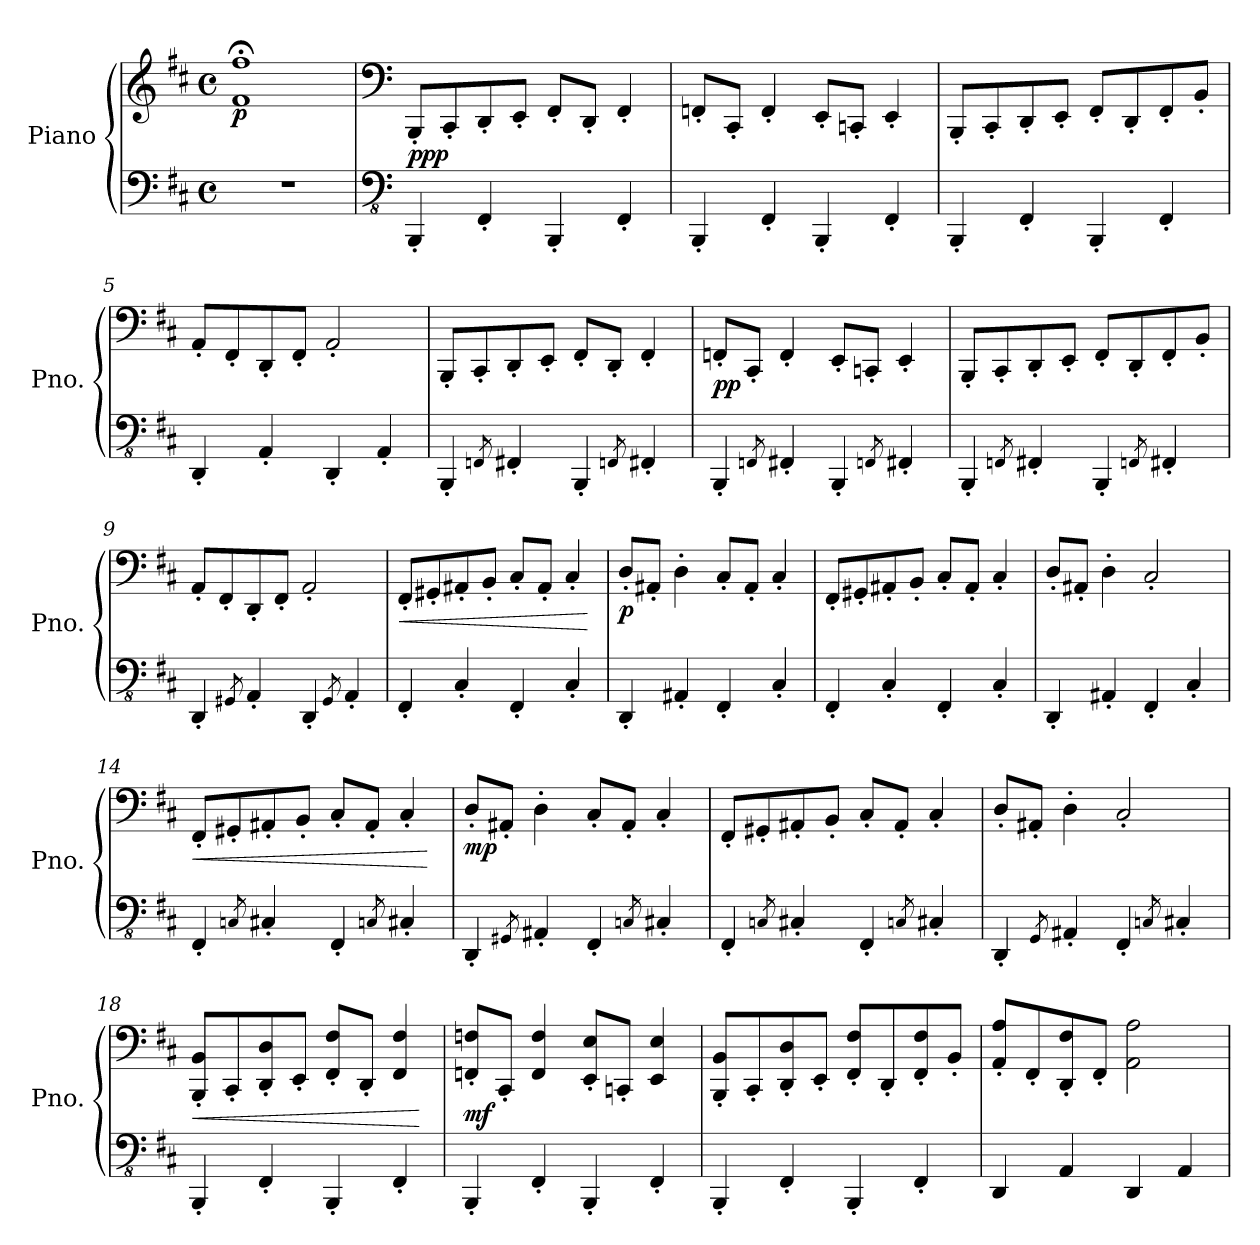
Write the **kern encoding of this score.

**kern	**kern	**dynam
*part1	*part1	*part1
*staff2	*staff1	*staff1/2
*I"Piano	*	*
*I'Pno.	*	*
*clefF4	*clefG2	*
*k[f#c#]	*k[f#c#]	*
*M4/4	*M4/4	*
*met(c)	*met(c)	*
*MM110	*MM110	*
=1	=1	=1
!	!	!LO:DY:b
1r	1f#;< 1ff#;<	p
=2	=2	=2
*clefFv4	*clefF4	*
!	!	!LO:DY:a=2
4BBBB'/	8BBB'/L	ppp
.	8CC#'/	.
4FFF#'/	8DD'/	.
.	8EE'/J	.
4BBBB'/	8FF#'/L	.
.	8DD'/J	.
4FFF#'/	4FF#'/	.
=3	=3	=3
4BBBB'/	8FFn'/L	.
.	8CC#'/J	.
4FFF#'/	4FF'/	.
4BBBB'/	8EE'/L	.
.	8CCn'/J	.
4FFF#'/	4EE'/	.
=4	=4	=4
4BBBB'/	8BBB'/L	.
.	8CC#'/	.
4FFF#'/	8DD'/	.
.	8EE'/J	.
4BBBB'/	8FF#'/L	.
.	8DD'/	.
4FFF#'/	8FF#'/	.
.	8BB'/J	.
=5	=5	=5
4DDD'/	8AA'/L	.
.	8FF#'/	.
4AAA'/	8DD'/	.
.	8FF#'/J	.
4DDD'/	2AA'/	.
4AAA'/	.	.
!!LO:LB:g=z
=6	=6	=6
*	*MM120	*
4BBBB'/	8BBB'/L	.
.	8CC#'/	.
8qFFFn/	.	.
4FFF#X'/	8DD'/	.
.	8EE'/J	.
4BBBB'/	8FF#'/L	.
.	8DD'/J	.
8qFFFn/	.	.
4FFF#X'/	4FF#'/	.
=7	=7	=7
!	!	!LO:DY:b
4BBBB'/	8FFn'/L	pp
.	8CC#'/J	.
8qFFFn/	.	.
4FFF#X'/	4FF'/	.
4BBBB'/	8EE'/L	.
.	8CCn'/J	.
8qFFFn/	.	.
4FFF#X'/	4EE'/	.
=8	=8	=8
4BBBB'/	8BBB'/L	.
.	8CC#'/	.
8qFFFn/	.	.
4FFF#X'/	8DD'/	.
.	8EE'/J	.
4BBBB'/	8FF#'/L	.
.	8DD'/	.
8qFFFn/	.	.
4FFF#X'/	8FF#'/	.
.	8BB'/J	.
=9	=9	=9
4DDD'/	8AA'/L	.
.	8FF#'/	.
8qGGG#X/	.	.
4AAA'/	8DD'/	.
.	8FF#'/J	.
4DDD'/	2AA'/	.
8qGGG#/	.	.
4AAA'/	.	.
!!LO:LB:g=z
=10	=10	=10
*	*MM135	*
!	!	!LO:HP:b
4FFF#'/	8FF#'/L	<
.	8GG#X'/	.
4CC#'/	8AA#X'/	.
.	8BB'/J	.
4FFF#'/	8C#'/L	.
.	8AA#'/J	.
4CC#'/	4C#'/	.
.	.	[
=11	=11	=11
!	!	!LO:DY:b
4DDD'/	8D'/L	p
.	8AA#X'/J	.
4AAA#X'/	4D'\	.
4FFF#'/	8C#'/L	.
.	8AA#'/J	.
4CC#'/	4C#'/	.
=12	=12	=12
4FFF#'/	8FF#'/L	.
.	8GG#X'/	.
4CC#'/	8AA#X'/	.
.	8BB'/J	.
4FFF#'/	8C#'/L	.
.	8AA#'/J	.
4CC#'/	4C#'/	.
=13	=13	=13
4DDD'/	8D'/L	.
.	8AA#X'/J	.
4AAA#X'/	4D'\	.
4FFF#'/	2C#'/	.
4CC#'/	.	.
=14	=14	=14
*	*MM150	*
!	!	!LO:HP:b
4FFF#'/	8FF#'/L	<
.	8GG#X'/	.
8qCCn/	.	.
4CC#X'/	8AA#X'/	.
.	8BB'/J	.
4FFF#'/	8C#'/L	.
.	8AA#'/J	.
8qCCn/	.	.
4CC#X'/	4C#'/	.
.	.	[
!!LO:LB:g=z
=15	=15	=15
!	!	!LO:DY:b
4DDD'/	8D'/L	mp
.	8AA#X'/J	.
8qGGG#X/	.	.
4AAA#X'/	4D'\	.
4FFF#'/	8C#'/L	.
.	8AA#'/J	.
8qCCn/	.	.
4CC#X'/	4C#'/	.
=16	=16	=16
4FFF#'/	8FF#'/L	.
.	8GG#X'/	.
8qCCn/	.	.
4CC#X'/	8AA#X'/	.
.	8BB'/J	.
4FFF#'/	8C#'/L	.
.	8AA#'/J	.
8qCCn/	.	.
4CC#X'/	4C#'/	.
=17	=17	=17
4DDD'/	8D'/L	.
.	8AA#X'/J	.
8qGGG/	.	.
4AAA#X'/	4D'\	.
4FFF#'/	2C#'/	.
8qCCn/	.	.
4CC#X'/	.	.
=18	=18	=18
*	*MM168	*
!	!	!LO:HP:b
4BBBB'/	8BBB/' 8BB/'L	<
.	8CC#'/	.
4FFF#'/	8DD/' 8D/'	.
.	8EE'/J	.
4BBBB'/	8FF#/' 8F#/'L	.
.	8DD'/J	.
4FFF#'/	4FF#/ 4F#/	.
.	.	[
!!LO:LB:g=z
=19	=19	=19
!	!	!LO:DY:a=2
4BBBB'/	8FFn/' 8Fn/'L	mf
.	8CC#'/J	.
4FFF#'/	4FF/ 4F/	.
4BBBB'/	8EE/' 8E/'L	.
.	8CCn'/J	.
4FFF#'/	4EE/ 4E/	.
=20	=20	=20
4BBBB'/	8BBB/' 8BB/'L	.
.	8CC#'/	.
4FFF#'/	8DD/' 8D/'	.
.	8EE'/J	.
4BBBB'/	8FF#/' 8F#/'L	.
.	8DD'/	.
4FFF#'/	8FF#/' 8F#/'	.
.	8BB'/J	.
=21	=21	=21
4DDD/	8AA/' 8A/'L	.
.	8FF#'/	.
4AAA/	8DD/' 8F#/'	.
.	8FF#'/J	.
4DDD/	2AA\ 2A\	.
4AAA/	.	.
=	=	=
*-	*-	*-
